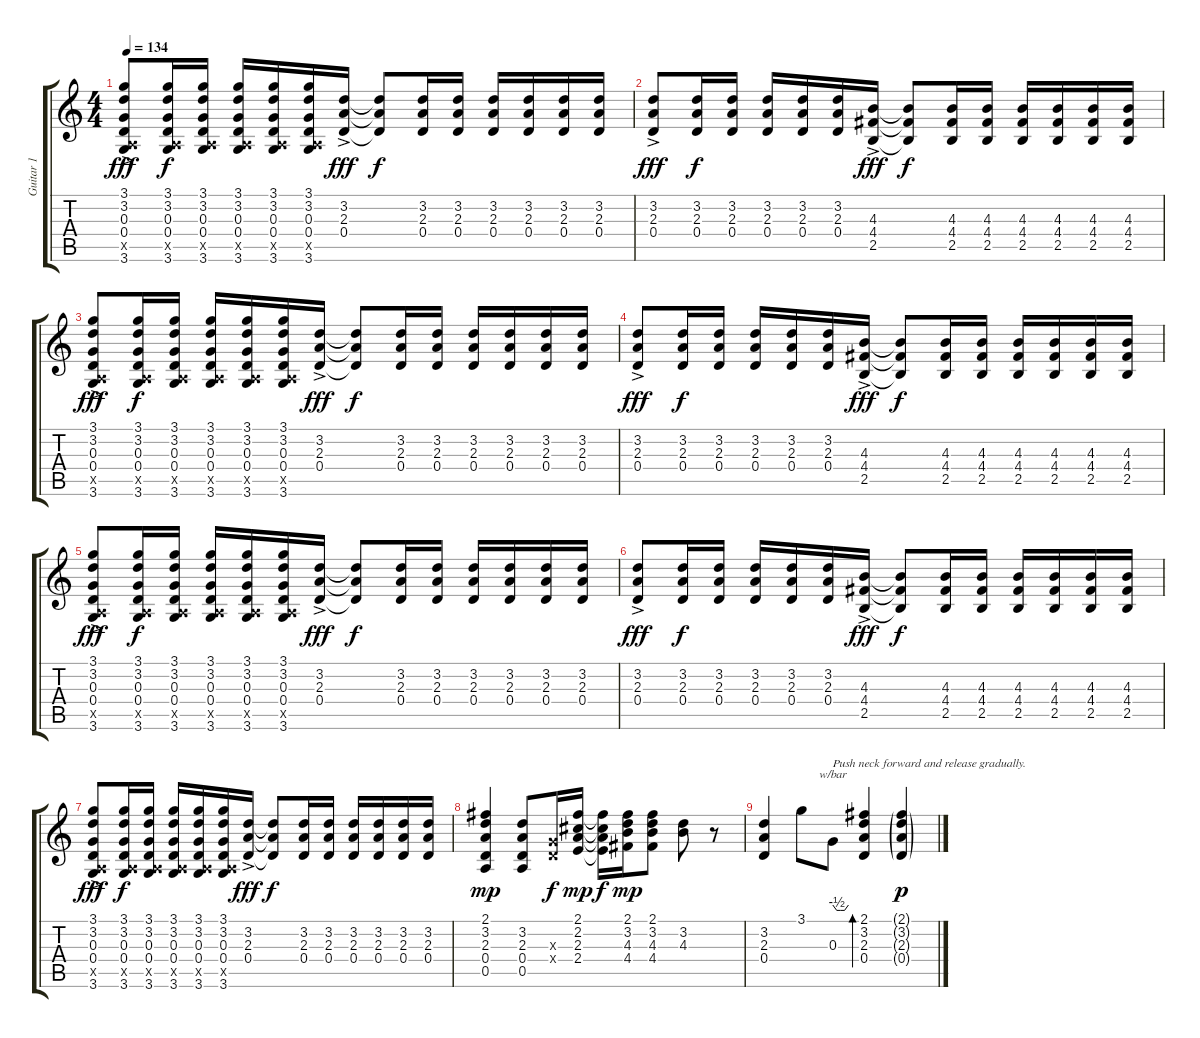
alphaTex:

\track ("Guitar 1" "Guitar 1") {instrument electricguitarjazz}
\staff {score tabs}
\tuning (E4 B3 G3 D3 A2 E2) {hide}
\ts (4 4)
\tempo 134
\clef g2
\ks c
(3.1{ac} 3.2{ac} 0.3{ac} 0.4{ac} 0.5{ac x} 3.6{ac}).8{dy fff} (3.1 3.2 0.3 0.4 0.5{x} 3.6).16{dy f} (3.1 3.2 0.3 0.4 0.5{x} 3.6).16 (3.1 3.2 0.3 0.4 0.5{x} 3.6).16 (3.1 3.2 0.3 0.4 0.5{x} 3.6).16 (3.1 3.2 0.3 0.4 0.5{x} 3.6).16 (3.2{ac} 2.3{ac} 0.4{ac}).16{dy fff} (3.2{t} 2.3{t} 0.4{t}).8{dy f} (3.2 2.3 0.4).16 (3.2 2.3 0.4).16 (3.2 2.3 0.4).16 (3.2 2.3 0.4).16 (3.2 2.3 0.4).16 (3.2 2.3 0.4).16 |
(3.2{ac} 2.3{ac} 0.4{ac}).8{dy fff} (3.2 2.3 0.4).16{dy f} (3.2 2.3 0.4).16 (3.2 2.3 0.4).16 (3.2 2.3 0.4).16 (3.2 2.3 0.4).16 (4.3{ac} 4.4{ac} 2.5{ac}).16{dy fff} (4.3{t} 4.4{t} 2.5{t}).8{dy f} (4.3 4.4 2.5).16 (4.3 4.4 2.5).16 (4.3 4.4 2.5).16 (4.3 4.4 2.5).16 (4.3 4.4 2.5).16 (4.3 4.4 2.5).16 |
(3.1{ac} 3.2{ac} 0.3{ac} 0.4{ac} 0.5{ac x} 3.6{ac}).8{dy fff} (3.1 3.2 0.3 0.4 0.5{x} 3.6).16{dy f} (3.1 3.2 0.3 0.4 0.5{x} 3.6).16 (3.1 3.2 0.3 0.4 0.5{x} 3.6).16 (3.1 3.2 0.3 0.4 0.5{x} 3.6).16 (3.1 3.2 0.3 0.4 0.5{x} 3.6).16 (3.2{ac} 2.3{ac} 0.4{ac}).16{dy fff} (3.2{t} 2.3{t} 0.4{t}).8{dy f} (3.2 2.3 0.4).16 (3.2 2.3 0.4).16 (3.2 2.3 0.4).16 (3.2 2.3 0.4).16 (3.2 2.3 0.4).16 (3.2 2.3 0.4).16 |
(3.2{ac} 2.3{ac} 0.4{ac}).8{dy fff} (3.2 2.3 0.4).16{dy f} (3.2 2.3 0.4).16 (3.2 2.3 0.4).16 (3.2 2.3 0.4).16 (3.2 2.3 0.4).16 (4.3{ac} 4.4{ac} 2.5{ac}).16{dy fff} (4.3{t} 4.4{t} 2.5{t}).8{dy f} (4.3 4.4 2.5).16 (4.3 4.4 2.5).16 (4.3 4.4 2.5).16 (4.3 4.4 2.5).16 (4.3 4.4 2.5).16 (4.3 4.4 2.5).16 |
(3.1{ac} 3.2{ac} 0.3{ac} 0.4{ac} 0.5{ac x} 3.6{ac}).8{dy fff} (3.1 3.2 0.3 0.4 0.5{x} 3.6).16{dy f} (3.1 3.2 0.3 0.4 0.5{x} 3.6).16 (3.1 3.2 0.3 0.4 0.5{x} 3.6).16 (3.1 3.2 0.3 0.4 0.5{x} 3.6).16 (3.1 3.2 0.3 0.4 0.5{x} 3.6).16 (3.2{ac} 2.3{ac} 0.4{ac}).16{dy fff} (3.2{t} 2.3{t} 0.4{t}).8{dy f} (3.2 2.3 0.4).16 (3.2 2.3 0.4).16 (3.2 2.3 0.4).16 (3.2 2.3 0.4).16 (3.2 2.3 0.4).16 (3.2 2.3 0.4).16 |
(3.2{ac} 2.3{ac} 0.4{ac}).8{dy fff} (3.2 2.3 0.4).16{dy f} (3.2 2.3 0.4).16 (3.2 2.3 0.4).16 (3.2 2.3 0.4).16 (3.2 2.3 0.4).16 (4.3{ac} 4.4{ac} 2.5{ac}).16{dy fff} (4.3{t} 4.4{t} 2.5{t}).8{dy f} (4.3 4.4 2.5).16 (4.3 4.4 2.5).16 (4.3 4.4 2.5).16 (4.3 4.4 2.5).16 (4.3 4.4 2.5).16 (4.3 4.4 2.5).16 |
(3.1{ac} 3.2{ac} 0.3{ac} 0.4{ac} 0.5{ac x} 3.6{ac}).8{dy fff} (3.1 3.2 0.3 0.4 0.5{x} 3.6).16{dy f} (3.1 3.2 0.3 0.4 0.5{x} 3.6).16 (3.1 3.2 0.3 0.4 0.5{x} 3.6).16 (3.1 3.2 0.3 0.4 0.5{x} 3.6).16 (3.1 3.2 0.3 0.4 0.5{x} 3.6).16 (3.2{ac} 2.3{ac} 0.4{ac}).16{dy fff} (3.2{t} 2.3{t} 0.4{t}).8{dy f} (3.2 2.3 0.4).16 (3.2 2.3 0.4).16 (3.2 2.3 0.4).16 (3.2 2.3 0.4).16 (3.2 2.3 0.4).16 (3.2 2.3 0.4).16 |
(2.1 3.2 2.3 0.4 0.5).4{dy mp instrument electricguitarjazz} (3.2 2.3 0.4 0.5).8 (0.3{x} 0.4{x}).16{dy f} (2.1 2.2 2.3 2.4).16{dy mp} (2.1{t} 2.2{t} 2.3{t} 2.4{t}).16{dy f} (2.1 3.2 4.3 4.4).16{dy mp} (2.1 3.2 4.3 4.4).8 (3.2 4.3).8 r.8 |
(3.2 2.3 0.4).4 3.1.8 0.3.8{tbe (custom default 0 0 15 -2 30 -2 45 -2 60 0) txt "Push neck forward and release gradually."} (2.1 3.2 2.3 0.4).4{bd 240} (2.1{g} 3.2{g} 2.3{g} 0.4{g}).4{dy p}
